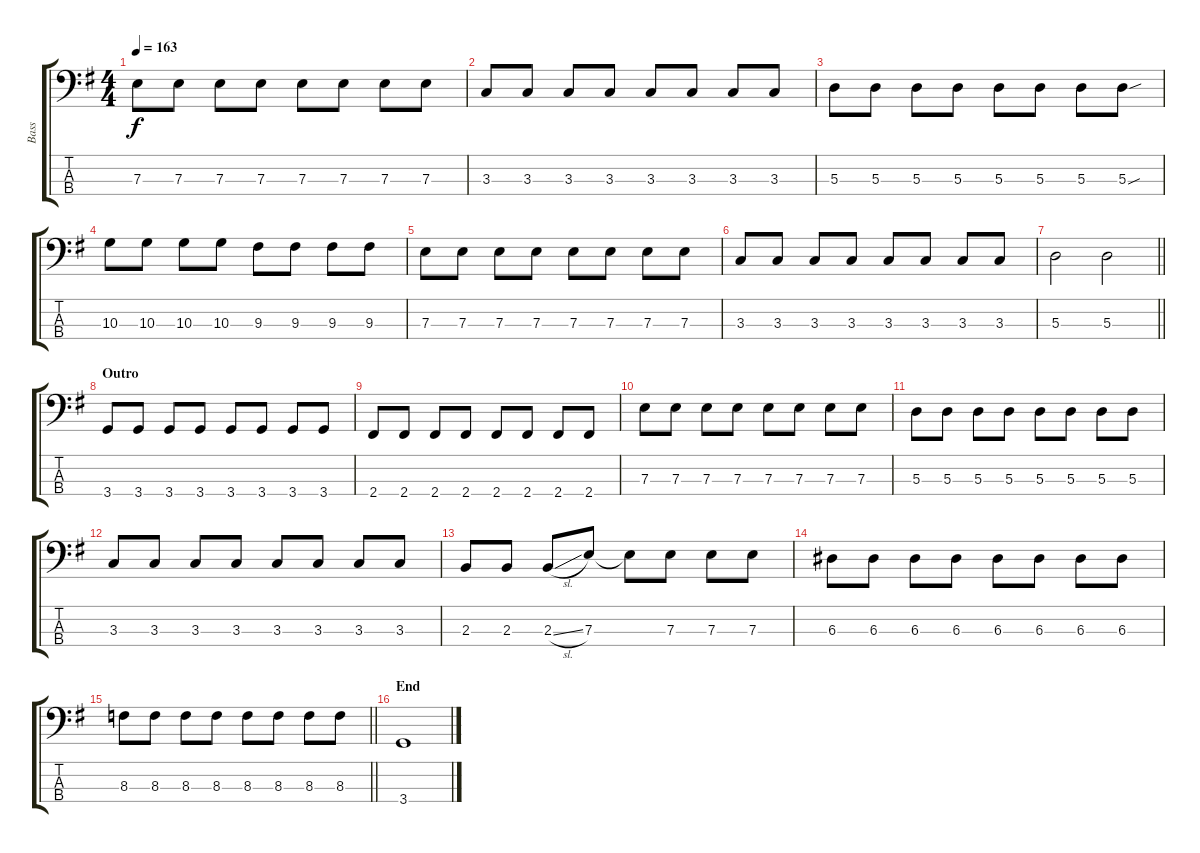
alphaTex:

\track ("Bass" "Bass") {instrument electricbasspick}
\staff {score tabs}
\tuning (G2 D2 A1 E1) {hide}
\ts (4 4)
\tempo 163
\clef f4
\ks g
7.3.8{dy f} 7.3.8 7.3.8 7.3.8 7.3.8 7.3.8 7.3.8 7.3.8 |
3.3.8 3.3.8 3.3.8 3.3.8 3.3.8 3.3.8 3.3.8 3.3.8 |
5.3.8 5.3.8 5.3.8 5.3.8 5.3.8 5.3.8 5.3.8 5.3{sou}.8 |
10.3.8 10.3.8 10.3.8 10.3.8 9.3.8 9.3.8 9.3.8 9.3.8 |
7.3.8 7.3.8 7.3.8 7.3.8 7.3.8 7.3.8 7.3.8 7.3.8 |
3.3.8 3.3.8 3.3.8 3.3.8 3.3.8 3.3.8 3.3.8 3.3.8 |
\barLineRight lightlight
5.3.2 5.3.2 |
\section ("" "Outro")
3.4.8 3.4.8 3.4.8 3.4.8 3.4.8 3.4.8 3.4.8 3.4.8 |
2.4.8 2.4.8 2.4.8 2.4.8 2.4.8 2.4.8 2.4.8 2.4.8 |
7.3.8 7.3.8 7.3.8 7.3.8 7.3.8 7.3.8 7.3.8 7.3.8 |
5.3.8 5.3.8 5.3.8 5.3.8 5.3.8 5.3.8 5.3.8 5.3.8 |
3.3.8 3.3.8 3.3.8 3.3.8 3.3.8 3.3.8 3.3.8 3.3.8 |
2.3.8 2.3.8 2.3{sl}.8 7.3.8 7.3{t}.8 7.3.8 7.3.8 7.3.8 |
6.3.8 6.3.8 6.3.8 6.3.8 6.3.8 6.3.8 6.3.8 6.3.8 |
\barLineRight lightlight
8.3.8 8.3.8 8.3.8 8.3.8 8.3.8 8.3.8 8.3.8 8.3.8 |
\section ("" "End")
3.4.1
